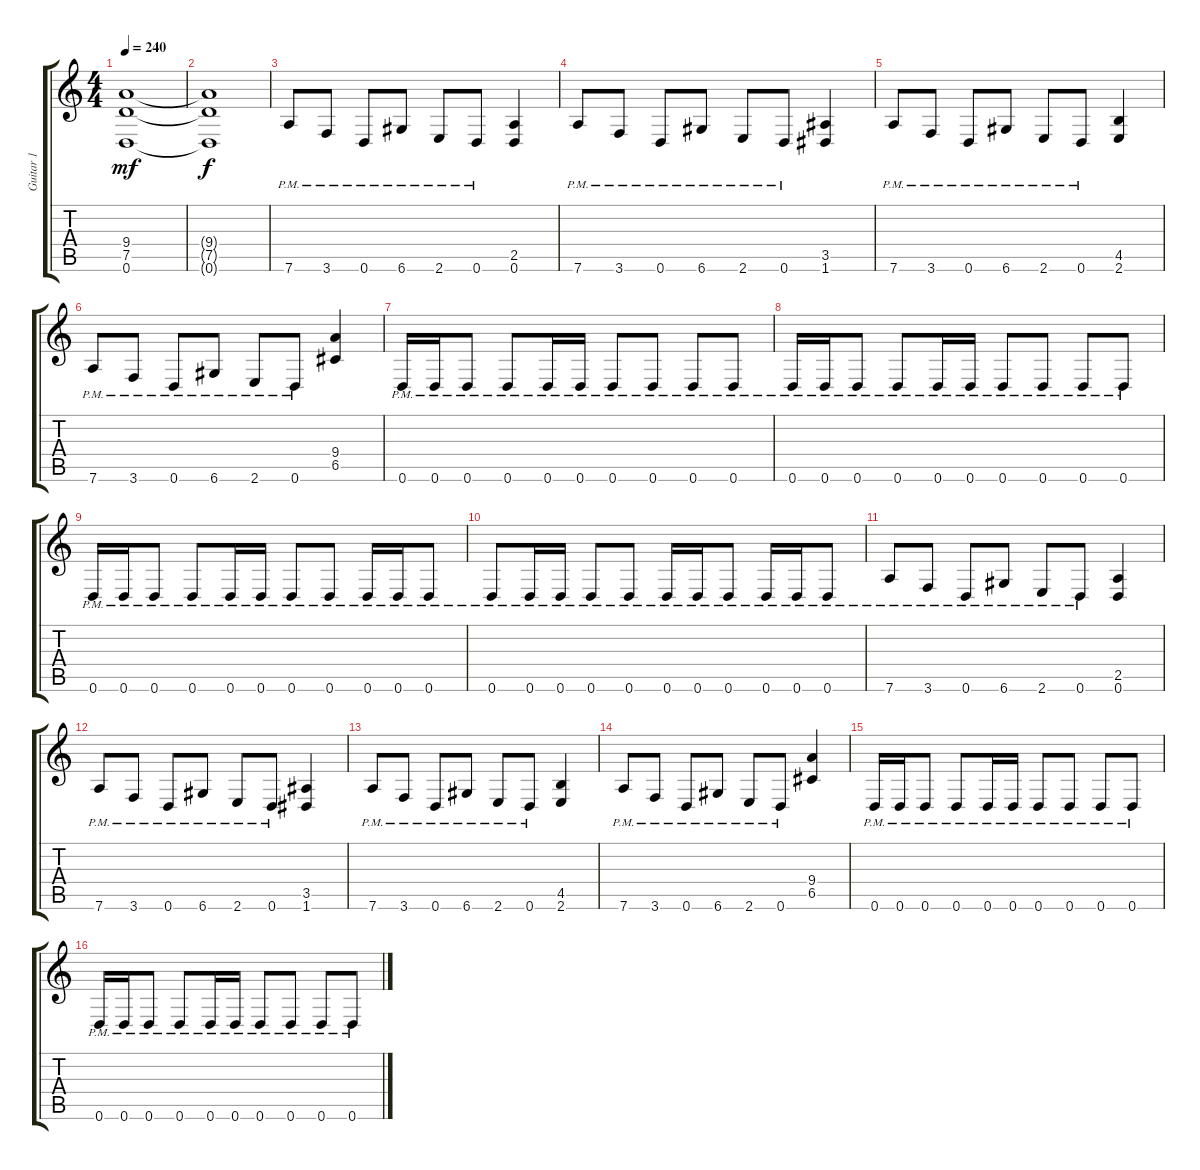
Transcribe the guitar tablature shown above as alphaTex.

\track ("Guitar 1" "Guitar 1") {instrument distortionguitar}
\staff {score tabs}
\tuning (D4 A3 F3 C3 G2 D2) {hide}
\ts (4 4)
\tempo 240
\clef g2
\ks c
(9.4{t} 7.5{t} 0.6{t}).1{dy mf} |
(9.4{t} 7.5{t} 0.6{t}).1{dy f} |
7.6{pm}.8 3.6{pm}.8 0.6{pm}.8 6.6{pm}.8 2.6{pm}.8 0.6{pm}.8 (2.5 0.6).4 |
7.6{pm}.8 3.6{pm}.8 0.6{pm}.8 6.6{pm}.8 2.6{pm}.8 0.6{pm}.8 (3.5 1.6).4 |
7.6{pm}.8 3.6{pm}.8 0.6{pm}.8 6.6{pm}.8 2.6{pm}.8 0.6{pm}.8 (4.5 2.6).4 |
7.6{pm}.8 3.6{pm}.8 0.6{pm}.8 6.6{pm}.8 2.6{pm}.8 0.6{pm}.8 (9.4 6.5).4 |
0.6{pm}.16 0.6{pm}.16 0.6{pm}.8 0.6{pm}.8 0.6{pm}.16 0.6{pm}.16 0.6{pm}.8 0.6{pm}.8 0.6{pm}.8 0.6{pm}.8 |
0.6{pm}.16 0.6{pm}.16 0.6{pm}.8 0.6{pm}.8 0.6{pm}.16 0.6{pm}.16 0.6{pm}.8 0.6{pm}.8 0.6{pm}.8 0.6{pm}.8 |
0.6{pm}.16 0.6{pm}.16 0.6{pm}.8 0.6{pm}.8 0.6{pm}.16 0.6{pm}.16 0.6{pm}.8 0.6{pm}.8 0.6{pm}.16 0.6{pm}.16 0.6{pm}.8 |
0.6{pm}.8 0.6{pm}.16 0.6{pm}.16 0.6{pm}.8 0.6{pm}.8 0.6{pm}.16 0.6{pm}.16 0.6{pm}.8 0.6{pm}.16 0.6{pm}.16 0.6{pm}.8 |
7.6{pm}.8 3.6{pm}.8 0.6{pm}.8 6.6{pm}.8 2.6{pm}.8 0.6{pm}.8 (2.5 0.6).4 |
7.6{pm}.8 3.6{pm}.8 0.6{pm}.8 6.6{pm}.8 2.6{pm}.8 0.6{pm}.8 (3.5 1.6).4 |
7.6{pm}.8 3.6{pm}.8 0.6{pm}.8 6.6{pm}.8 2.6{pm}.8 0.6{pm}.8 (4.5 2.6).4 |
7.6{pm}.8 3.6{pm}.8 0.6{pm}.8 6.6{pm}.8 2.6{pm}.8 0.6{pm}.8 (9.4 6.5).4 |
0.6{pm}.16 0.6{pm}.16 0.6{pm}.8 0.6{pm}.8 0.6{pm}.16 0.6{pm}.16 0.6{pm}.8 0.6{pm}.8 0.6{pm}.8 0.6{pm}.8 |
0.6{pm}.16 0.6{pm}.16 0.6{pm}.8 0.6{pm}.8 0.6{pm}.16 0.6{pm}.16 0.6{pm}.8 0.6{pm}.8 0.6{pm}.8 0.6{pm}.8
